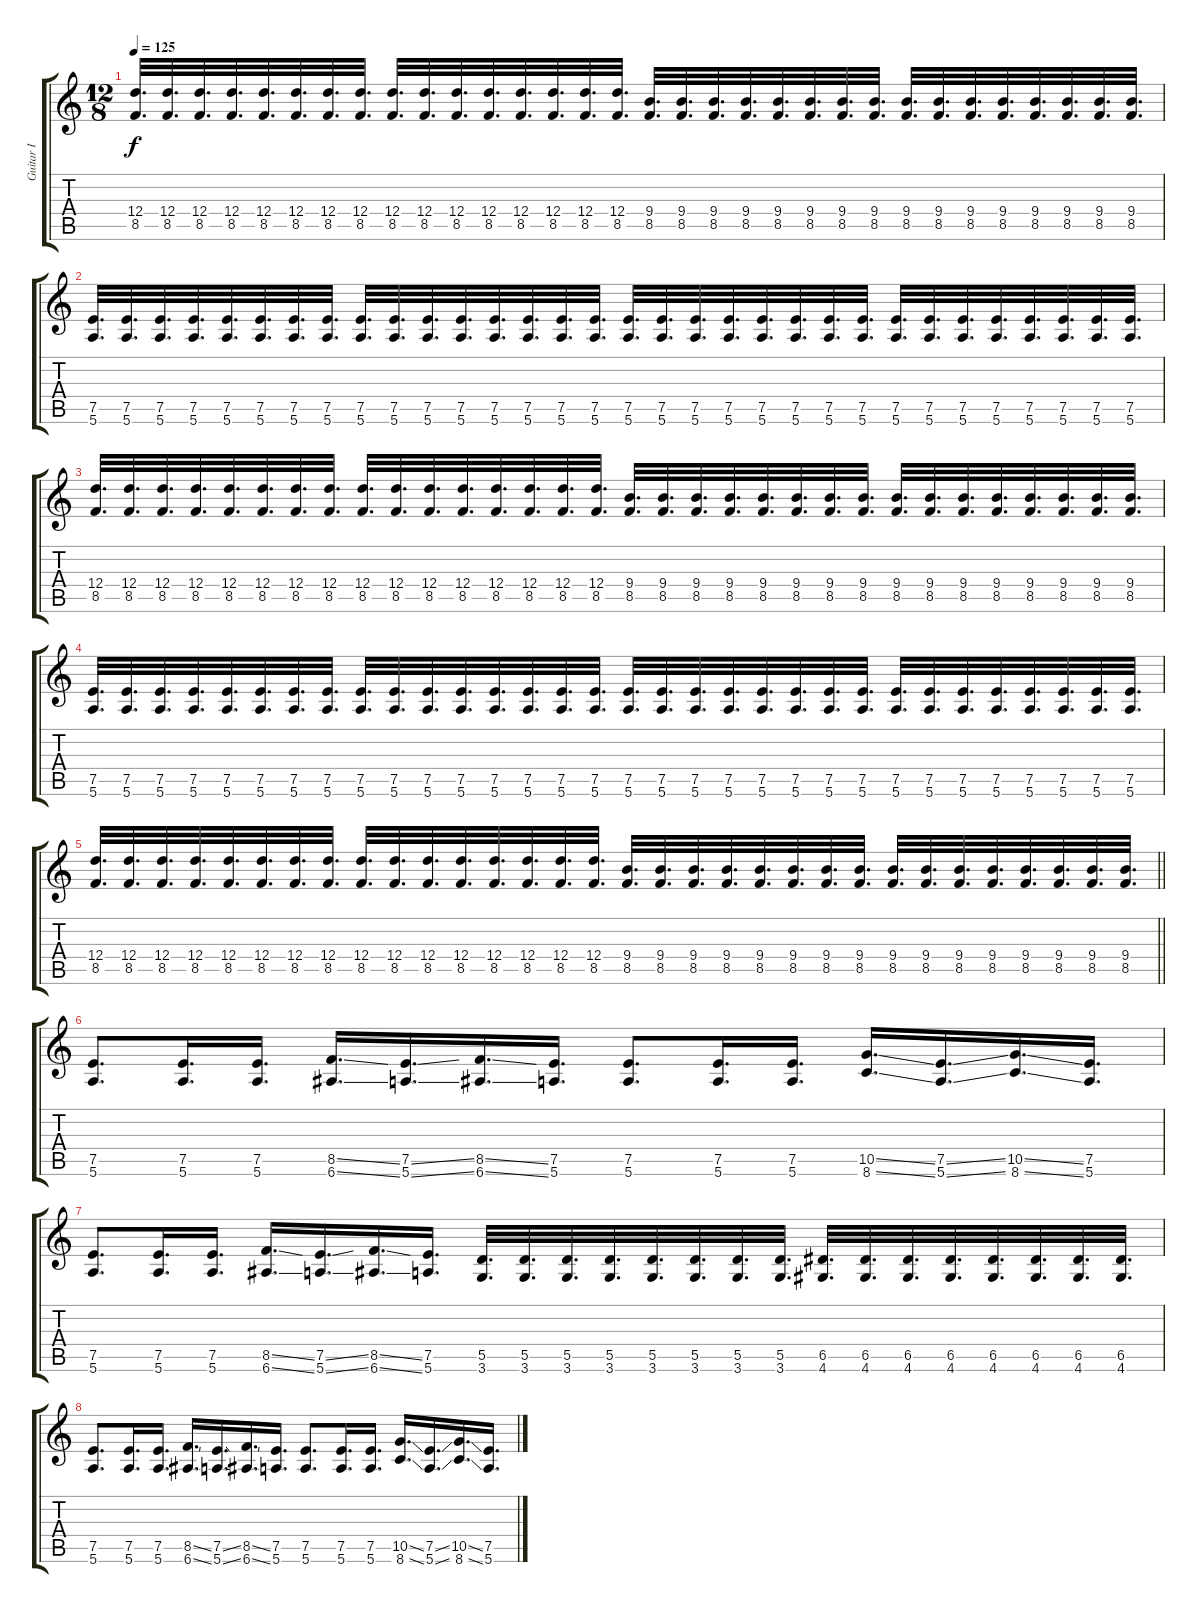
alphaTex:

\track ("Guitar I" "Guitar I") {instrument distortionguitar}
\staff {score tabs}
\tuning (E4 B3 G3 D3 A2 E2) {hide}
\ts (12 8)
\tempo 125
\clef g2
\ks c
(12.4 8.5).32{d dy f} (12.4 8.5).32{d} (12.4 8.5).32{d} (12.4 8.5).32{d} (12.4 8.5).32{d} (12.4 8.5).32{d} (12.4 8.5).32{d} (12.4 8.5).32{d} (12.4 8.5).32{d} (12.4 8.5).32{d} (12.4 8.5).32{d} (12.4 8.5).32{d} (12.4 8.5).32{d} (12.4 8.5).32{d} (12.4 8.5).32{d} (12.4 8.5).32{d} (9.4 8.5).32{d} (9.4 8.5).32{d} (9.4 8.5).32{d} (9.4 8.5).32{d} (9.4 8.5).32{d} (9.4 8.5).32{d} (9.4 8.5).32{d} (9.4 8.5).32{d} (9.4 8.5).32{d} (9.4 8.5).32{d} (9.4 8.5).32{d} (9.4 8.5).32{d} (9.4 8.5).32{d} (9.4 8.5).32{d} (9.4 8.5).32{d} (9.4 8.5).32{d} |
(7.5 5.6).32{d} (7.5 5.6).32{d} (7.5 5.6).32{d} (7.5 5.6).32{d} (7.5 5.6).32{d} (7.5 5.6).32{d} (7.5 5.6).32{d} (7.5 5.6).32{d} (7.5 5.6).32{d} (7.5 5.6).32{d} (7.5 5.6).32{d} (7.5 5.6).32{d} (7.5 5.6).32{d} (7.5 5.6).32{d} (7.5 5.6).32{d} (7.5 5.6).32{d} (7.5 5.6).32{d} (7.5 5.6).32{d} (7.5 5.6).32{d} (7.5 5.6).32{d} (7.5 5.6).32{d} (7.5 5.6).32{d} (7.5 5.6).32{d} (7.5 5.6).32{d} (7.5 5.6).32{d} (7.5 5.6).32{d} (7.5 5.6).32{d} (7.5 5.6).32{d} (7.5 5.6).32{d} (7.5 5.6).32{d} (7.5 5.6).32{d} (7.5 5.6).32{d} |
(12.4 8.5).32{d} (12.4 8.5).32{d} (12.4 8.5).32{d} (12.4 8.5).32{d} (12.4 8.5).32{d} (12.4 8.5).32{d} (12.4 8.5).32{d} (12.4 8.5).32{d} (12.4 8.5).32{d} (12.4 8.5).32{d} (12.4 8.5).32{d} (12.4 8.5).32{d} (12.4 8.5).32{d} (12.4 8.5).32{d} (12.4 8.5).32{d} (12.4 8.5).32{d} (9.4 8.5).32{d} (9.4 8.5).32{d} (9.4 8.5).32{d} (9.4 8.5).32{d} (9.4 8.5).32{d} (9.4 8.5).32{d} (9.4 8.5).32{d} (9.4 8.5).32{d} (9.4 8.5).32{d} (9.4 8.5).32{d} (9.4 8.5).32{d} (9.4 8.5).32{d} (9.4 8.5).32{d} (9.4 8.5).32{d} (9.4 8.5).32{d} (9.4 8.5).32{d} |
(7.5 5.6).32{d} (7.5 5.6).32{d} (7.5 5.6).32{d} (7.5 5.6).32{d} (7.5 5.6).32{d} (7.5 5.6).32{d} (7.5 5.6).32{d} (7.5 5.6).32{d} (7.5 5.6).32{d} (7.5 5.6).32{d} (7.5 5.6).32{d} (7.5 5.6).32{d} (7.5 5.6).32{d} (7.5 5.6).32{d} (7.5 5.6).32{d} (7.5 5.6).32{d} (7.5 5.6).32{d} (7.5 5.6).32{d} (7.5 5.6).32{d} (7.5 5.6).32{d} (7.5 5.6).32{d} (7.5 5.6).32{d} (7.5 5.6).32{d} (7.5 5.6).32{d} (7.5 5.6).32{d} (7.5 5.6).32{d} (7.5 5.6).32{d} (7.5 5.6).32{d} (7.5 5.6).32{d} (7.5 5.6).32{d} (7.5 5.6).32{d} (7.5 5.6).32{d} |
\barLineRight lightlight
(12.4 8.5).32{d} (12.4 8.5).32{d} (12.4 8.5).32{d} (12.4 8.5).32{d} (12.4 8.5).32{d} (12.4 8.5).32{d} (12.4 8.5).32{d} (12.4 8.5).32{d} (12.4 8.5).32{d} (12.4 8.5).32{d} (12.4 8.5).32{d} (12.4 8.5).32{d} (12.4 8.5).32{d} (12.4 8.5).32{d} (12.4 8.5).32{d} (12.4 8.5).32{d} (9.4 8.5).32{d} (9.4 8.5).32{d} (9.4 8.5).32{d} (9.4 8.5).32{d} (9.4 8.5).32{d} (9.4 8.5).32{d} (9.4 8.5).32{d} (9.4 8.5).32{d} (9.4 8.5).32{d} (9.4 8.5).32{d} (9.4 8.5).32{d} (9.4 8.5).32{d} (9.4 8.5).32{d} (9.4 8.5).32{d} (9.4 8.5).32{d} (9.4 8.5).32{d} |
(7.5 5.6).8{d} (7.5 5.6).16{d} (7.5 5.6).16{d} (8.5{ss} 6.6{ss}).16{d} (7.5{ss} 5.6{ss}).16{d} (8.5{ss} 6.6{ss}).16{d} (7.5 5.6).16{d} (7.5 5.6).8{d} (7.5 5.6).16{d} (7.5 5.6).16{d} (10.5{ss} 8.6{ss}).16{d} (7.5{ss} 5.6{ss}).16{d} (10.5{ss} 8.6{ss}).16{d} (7.5 5.6).16{d} |
(7.5 5.6).8{d} (7.5 5.6).16{d} (7.5 5.6).16{d} (8.5{ss} 6.6{ss}).16{d} (7.5{ss} 5.6{ss}).16{d} (8.5{ss} 6.6{ss}).16{d} (7.5 5.6).16{d} (5.5 3.6).32{d} (5.5 3.6).32{d} (5.5 3.6).32{d} (5.5 3.6).32{d} (5.5 3.6).32{d} (5.5 3.6).32{d} (5.5 3.6).32{d} (5.5 3.6).32{d} (6.5 4.6).32{d} (6.5 4.6).32{d} (6.5 4.6).32{d} (6.5 4.6).32{d} (6.5 4.6).32{d} (6.5 4.6).32{d} (6.5 4.6).32{d} (6.5 4.6).32{d} |
(7.5 5.6).8{d} (7.5 5.6).16{d} (7.5 5.6).16{d} (8.5{ss} 6.6{ss}).16{d} (7.5{ss} 5.6{ss}).16{d} (8.5{ss} 6.6{ss}).16{d} (7.5 5.6).16{d} (7.5 5.6).8{d} (7.5 5.6).16{d} (7.5 5.6).16{d} (10.5{ss} 8.6{ss}).16{d} (7.5{ss} 5.6{ss}).16{d} (10.5{ss} 8.6{ss}).16{d} (7.5 5.6).16{d}
